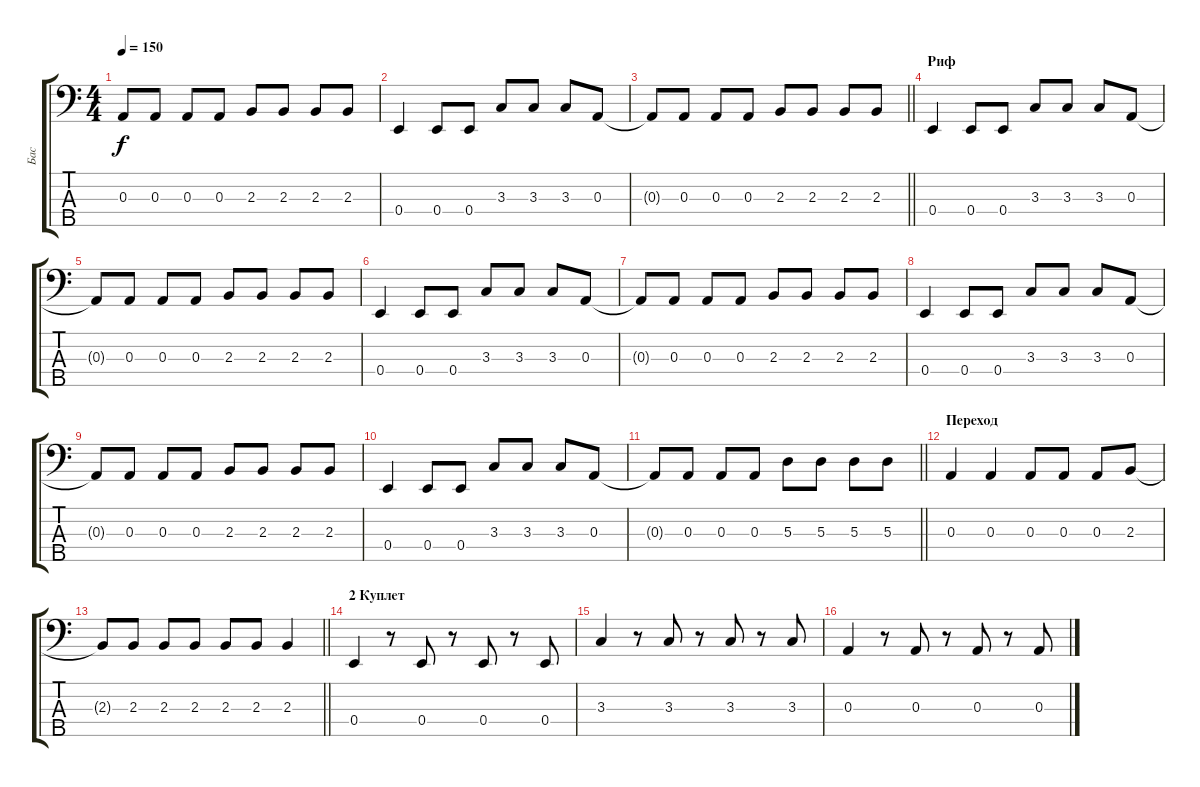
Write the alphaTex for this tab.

\track ("Бас" "Бас") {instrument electricbassfinger}
\staff {score tabs}
\tuning (G2 D2 A1 E1 B0) {hide}
\ts (4 4)
\tempo 150
\clef f4
\ks c
0.3{t}.8{dy f} 0.3.8 0.3.8 0.3.8 2.3.8 2.3.8 2.3.8 2.3.8 |
0.4.4 0.4.8 0.4.8 3.3.8 3.3.8 3.3.8 0.3.8 |
\barLineRight lightlight
0.3{t}.8 0.3.8 0.3.8 0.3.8 2.3.8 2.3.8 2.3.8 2.3.8 |
\section ("" "Риф")
0.4.4 0.4.8 0.4.8 3.3.8 3.3.8 3.3.8 0.3.8 |
0.3{t}.8 0.3.8 0.3.8 0.3.8 2.3.8 2.3.8 2.3.8 2.3.8 |
0.4.4 0.4.8 0.4.8 3.3.8 3.3.8 3.3.8 0.3.8 |
0.3{t}.8 0.3.8 0.3.8 0.3.8 2.3.8 2.3.8 2.3.8 2.3.8 |
0.4.4 0.4.8 0.4.8 3.3.8 3.3.8 3.3.8 0.3.8 |
0.3{t}.8 0.3.8 0.3.8 0.3.8 2.3.8 2.3.8 2.3.8 2.3.8 |
0.4.4 0.4.8 0.4.8 3.3.8 3.3.8 3.3.8 0.3.8 |
\barLineRight lightlight
0.3{t}.8 0.3.8 0.3.8 0.3.8 5.3.8 5.3.8 5.3.8 5.3.8 |
\section ("" "Переход")
0.3.4 0.3.4 0.3.8 0.3.8 0.3.8 2.3.8 |
\barLineRight lightlight
2.3{t}.8 2.3.8 2.3.8 2.3.8 2.3.8 2.3.8 2.3.4 |
\section ("" "2 Куплет")
0.4.4 r.8 0.4.8 r.8 0.4.8 r.8 0.4.8 |
3.3.4 r.8 3.3.8 r.8 3.3.8 r.8 3.3.8 |
0.3.4 r.8 0.3.8 r.8 0.3.8 r.8 0.3.8
